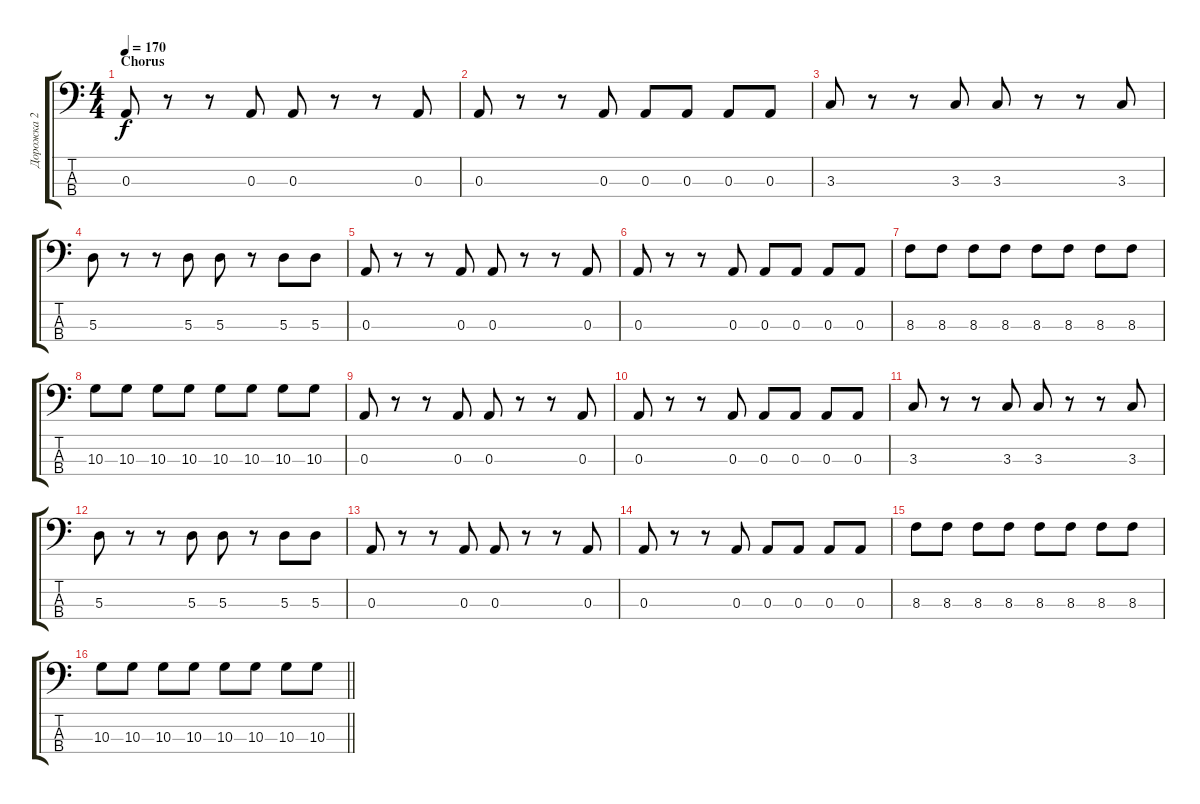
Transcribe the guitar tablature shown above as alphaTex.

\track ("Дорожка 2" "Дорожка 2") {instrument electricbassfinger}
\staff {score tabs}
\tuning (G2 D2 A1 E1) {hide}
\ts (4 4)
\section ("" "Chorus")
\tempo 170
\clef f4
\ks c
0.3.8{dy f} r.8 r.8 0.3.8 0.3.8 r.8 r.8 0.3.8 |
0.3.8 r.8 r.8 0.3.8 0.3.8 0.3.8 0.3.8 0.3.8 |
3.3.8 r.8 r.8 3.3.8 3.3.8 r.8 r.8 3.3.8 |
5.3.8 r.8 r.8 5.3.8 5.3.8 r.8 5.3.8 5.3.8 |
0.3.8 r.8 r.8 0.3.8 0.3.8 r.8 r.8 0.3.8 |
0.3.8 r.8 r.8 0.3.8 0.3.8 0.3.8 0.3.8 0.3.8 |
8.3.8 8.3.8 8.3.8 8.3.8 8.3.8 8.3.8 8.3.8 8.3.8 |
10.3.8 10.3.8 10.3.8 10.3.8 10.3.8 10.3.8 10.3.8 10.3.8 |
0.3.8 r.8 r.8 0.3.8 0.3.8 r.8 r.8 0.3.8 |
0.3.8 r.8 r.8 0.3.8 0.3.8 0.3.8 0.3.8 0.3.8 |
3.3.8 r.8 r.8 3.3.8 3.3.8 r.8 r.8 3.3.8 |
5.3.8 r.8 r.8 5.3.8 5.3.8 r.8 5.3.8 5.3.8 |
0.3.8 r.8 r.8 0.3.8 0.3.8 r.8 r.8 0.3.8 |
0.3.8 r.8 r.8 0.3.8 0.3.8 0.3.8 0.3.8 0.3.8 |
8.3.8 8.3.8 8.3.8 8.3.8 8.3.8 8.3.8 8.3.8 8.3.8 |
\barLineRight lightlight
10.3.8 10.3.8 10.3.8 10.3.8 10.3.8 10.3.8 10.3.8 10.3.8
